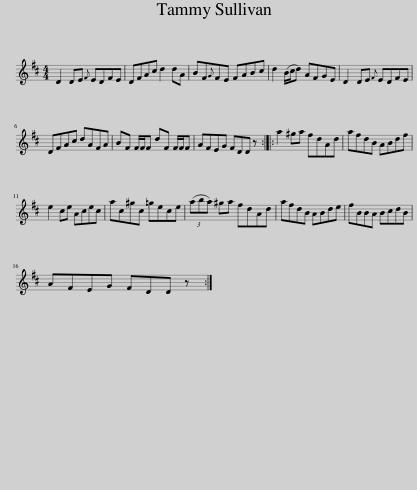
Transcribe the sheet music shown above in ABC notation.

X:1
L:1/8
M:4/4
I:linebreak $
K:D
V:1 treble
V:1
 D2 DE{F} EDFE | DFAc d2 dA | BF{G}FE FABc | d2 (B/c/d) AFGE | D2 DE{F} EDFE |$ %5
 DFAc dAFA | BF F/F/F dF F/F/F | AFEG FDD z :: a2 ^ga fdAd | afdB ABdf |$ %10
 e2 ce Acec | ac^gc =gece | (3(aba) ^ga fdAd | afdB ABde | fBBA BcdB |$ %15
 AFEG FDD z :| %16
